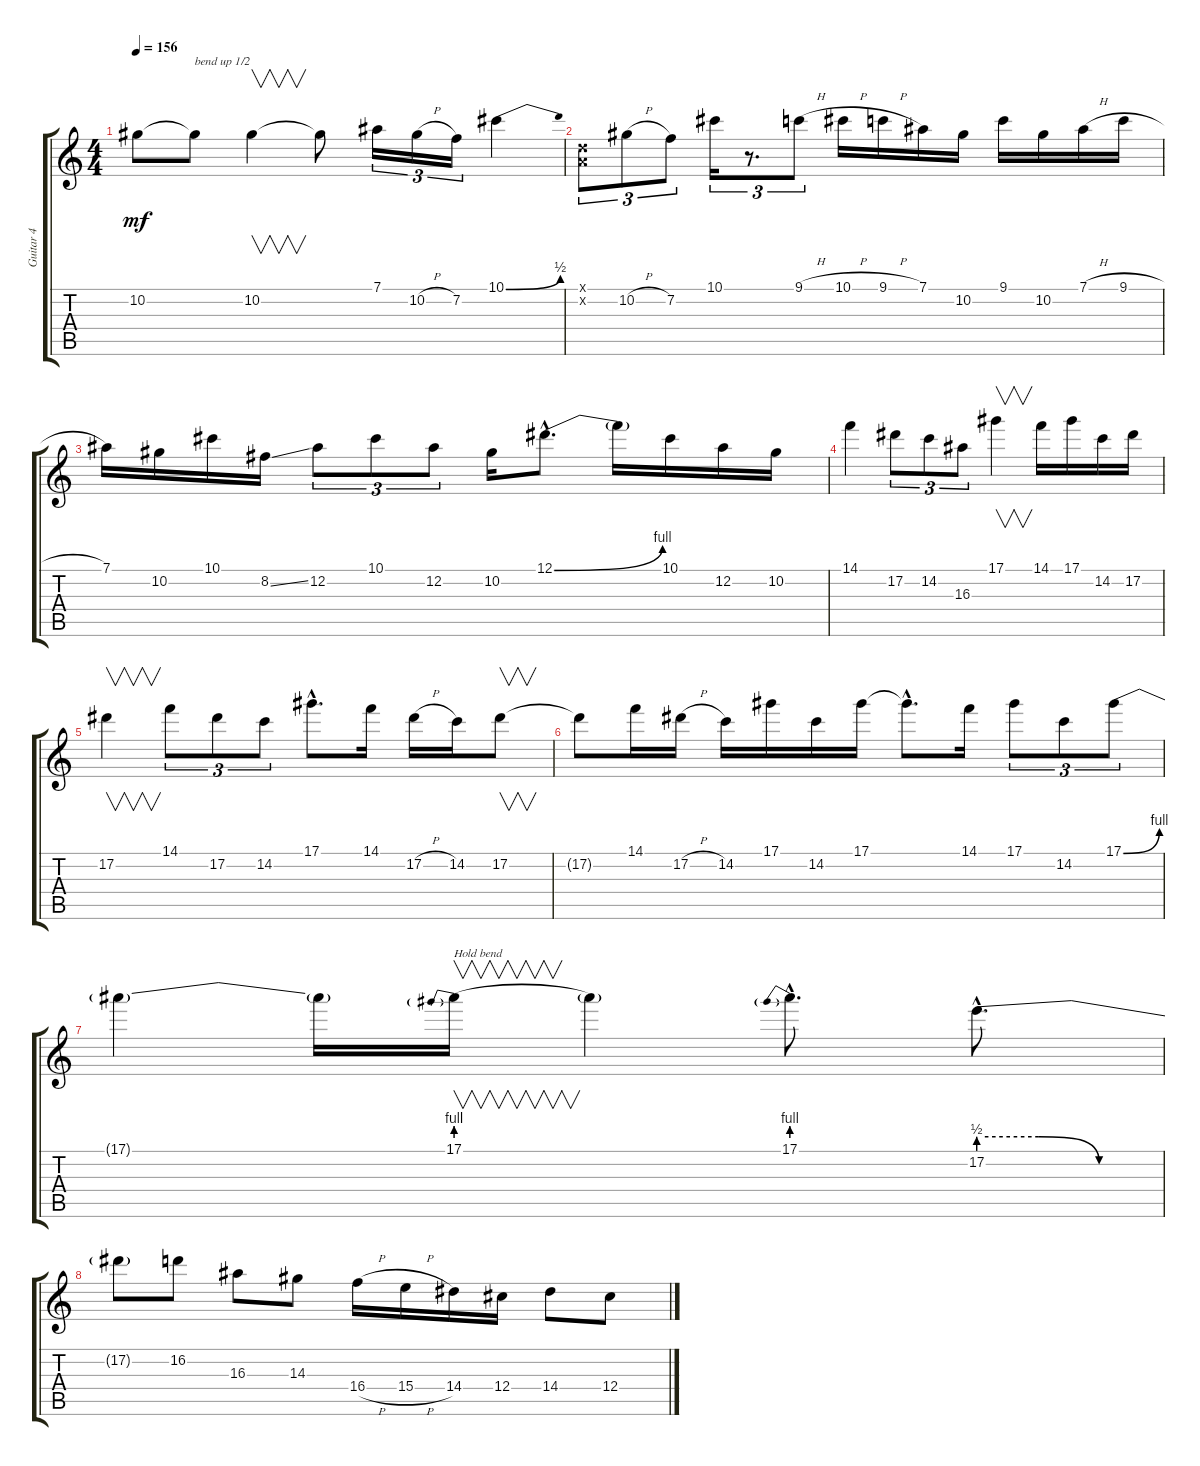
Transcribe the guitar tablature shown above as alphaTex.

\track ("Guitar 4" "Guitar 4") {instrument distortionguitar}
\staff {score tabs}
\tuning (Eb4 Bb3 Gb3 Db3 Ab2 Eb2) {hide}
\ts (4 4)
\tempo 156
\clef g2
\ks c
10.2{t}.8{dy mf} 10.2{t}.8{txt "bend up 1/2"} 10.2.4{v} 10.2{t}.8 7.1.16{tu (3 2)} 10.2{h}.16{tu (3 2)} 7.2.16{tu (3 2)} 10.1{be (bend 0 0 60 2)}.4 |
(-1.1{x} -1.2{x}).8{tu (3 2)} 10.2{h}.8{tu (3 2)} 7.2.8{tu (3 2)} 10.1.16{tu (3 2)} r.8{d tu (3 2)} 9.1{h}.8{tu (3 2)} 10.1{h}.16 9.1{h}.16 7.1.16 10.2.16 9.1.16 10.2.16 7.1{h}.16 9.1{h}.16 |
7.1.16 10.2.16 10.1.16 8.2{ss}.16 12.2.8{tu (3 2)} 10.1.8{tu (3 2)} 12.2.8{tu (3 2)} 10.2.16 12.1{be (bend 0 0 60 4) hac}.8{d} 12.1{t}.16 10.1.16 12.2.16 10.2.16 |
14.1.4 17.2.8{tu (3 2)} 14.2.8{tu (3 2)} 16.3.8{tu (3 2)} 17.1.4{v} 14.1.16 17.1.16 14.2.16 17.2.16 |
17.2.4{v} 14.1.8{tu (3 2)} 17.2.8{tu (3 2)} 14.2.8{tu (3 2)} 17.1{hac}.8{d} 14.1.16 17.2{h}.16 14.2.16 17.2.8{v} |
17.2{t}.8 14.1.16 17.2{h}.16 14.2.16 17.1.16 14.2.16 17.1.16 17.1{hac t}.8{d} 14.1.16 17.1.8{tu (3 2)} 14.2.8{tu (3 2)} 17.1{be (bend 0 0 60 4)}.8{tu (3 2)} |
17.1{t}.4 17.1{t}.16 17.1{be (prebend 0 4 60 4)}.16{v txt "Hold bend"} 17.1{t}.4 17.1{be (prebend 0 4 60 4) hac}.8{d} 17.2{be (custom 0 2 20 2 40 0 60 0) hac}.8{d} |
17.2{t}.8 16.2.8 16.3.8 14.3.8 16.4{h}.16 15.4{h}.16 14.4.16 12.4.16 14.4.8 12.4.8
